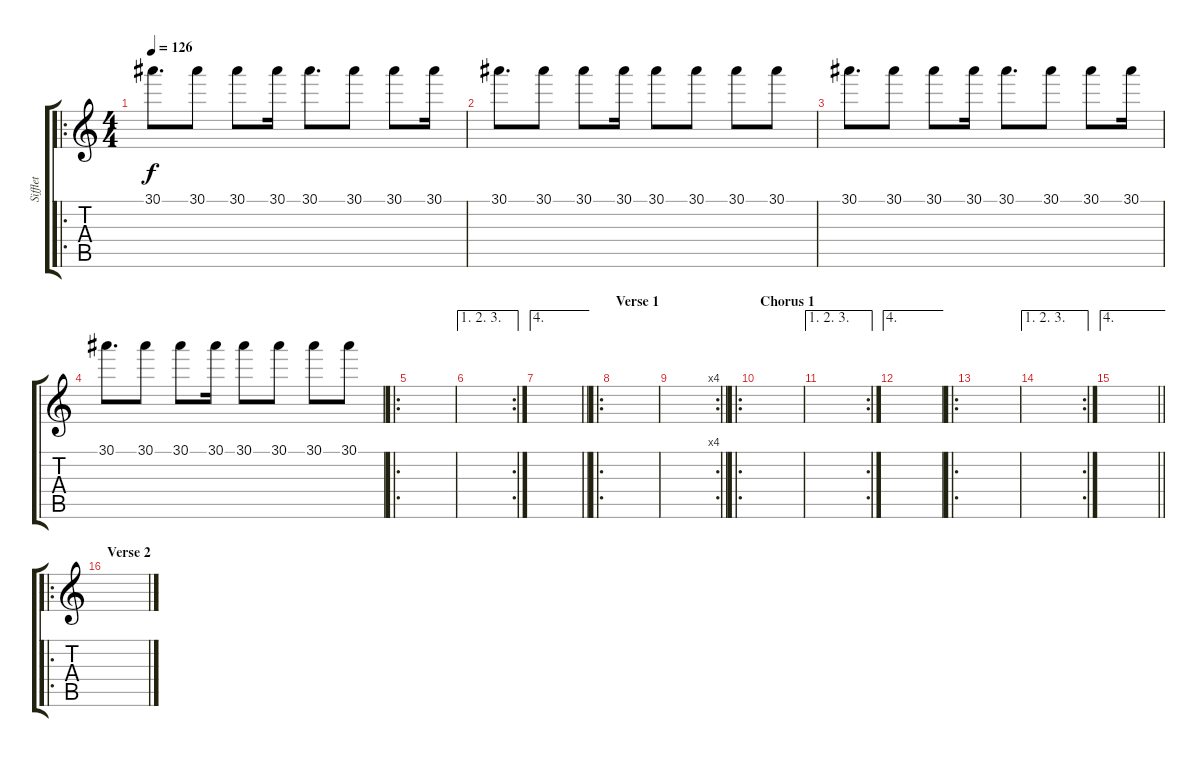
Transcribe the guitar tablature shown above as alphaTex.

\track ("Sifflet" "Sifflet") {instrument blownbottle}
\staff {score tabs}
\tuning (E4 B3 G3 D3 A2 E2) {hide}
\ro
\ts (4 4)
\tempo 126
\clef g2
\ks c
30.1.8{d dy f instrument blownbottle} 30.1.8 30.1.8 30.1.16 30.1.8{d} 30.1.8 30.1.8 30.1.16 |
30.1.8{d} 30.1.8 30.1.8 30.1.16 30.1.8 30.1.8 30.1.8 30.1.8 |
30.1.8{d} 30.1.8 30.1.8 30.1.16 30.1.8{d} 30.1.8 30.1.8 30.1.16 |
30.1.8{d} 30.1.8 30.1.8 30.1.16 30.1.8 30.1.8 30.1.8 30.1.8 |
\ro
|
\ae (1 2 3)
\rc 2
|
\ae 4
\barLineRight lightlight
|
\ro
\section ("" "Verse 1")
|
\rc 4
\barLineRight lightlight
|
\ro
\section ("" "Chorus 1")
|
\ae (1 2 3)
\rc 2
|
\ae 4
|
\ro
|
\ae (1 2 3)
\rc 2
|
\ae 4
\barLineRight lightlight
|
\ro
\section ("" "Verse 2")
